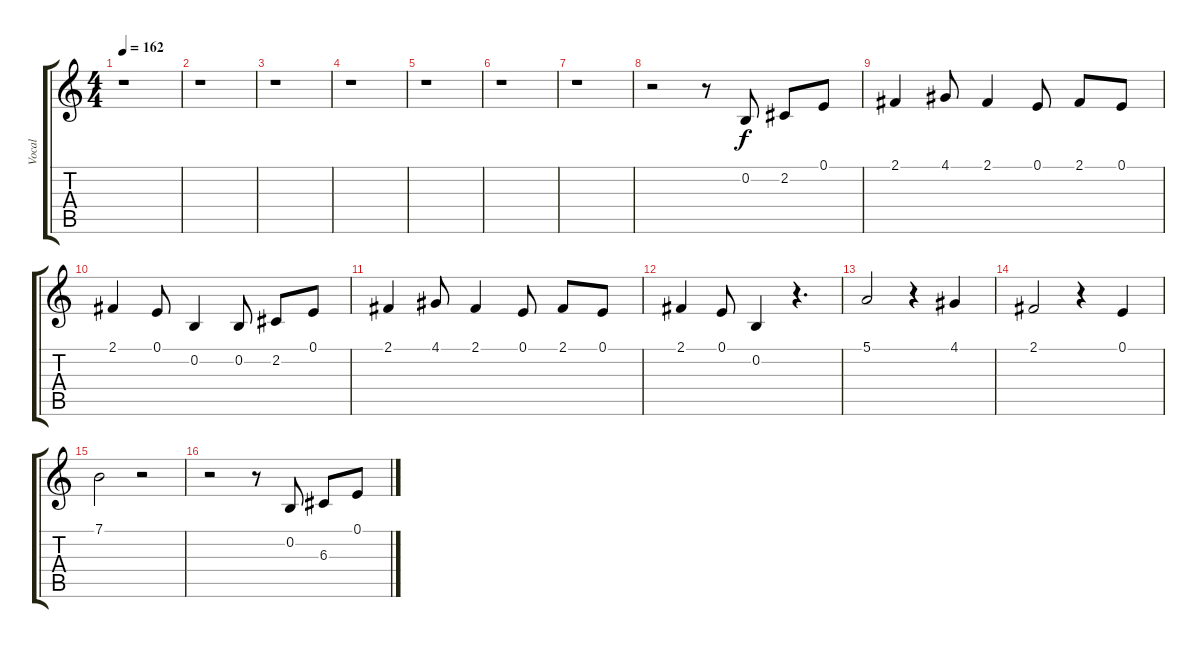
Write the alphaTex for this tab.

\track ("Vocal" "Vocal") {instrument electricpiano2}
\staff {score tabs}
\tuning (E4 B3 G3 D3 A2 E2) {hide}
\ts (4 4)
\tempo 162
\clef g2
\ks c
r.1{dy f} |
r.1 |
r.1 |
r.1 |
r.1 |
r.1 |
r.1 |
r.2 r.8 0.2.8 2.2.8 0.1.8 |
2.1.4 4.1.8 2.1.4 0.1.8 2.1.8 0.1.8 |
2.1.4 0.1.8 0.2.4 0.2.8 2.2.8 0.1.8 |
2.1.4 4.1.8 2.1.4 0.1.8 2.1.8 0.1.8 |
2.1.4 0.1.8 0.2.4 r.4{d} |
5.1.2 r.4 4.1.4 |
2.1.2 r.4 0.1.4 |
7.1.2 r.2 |
r.2 r.8 0.2.8 6.3.8 0.1.8
